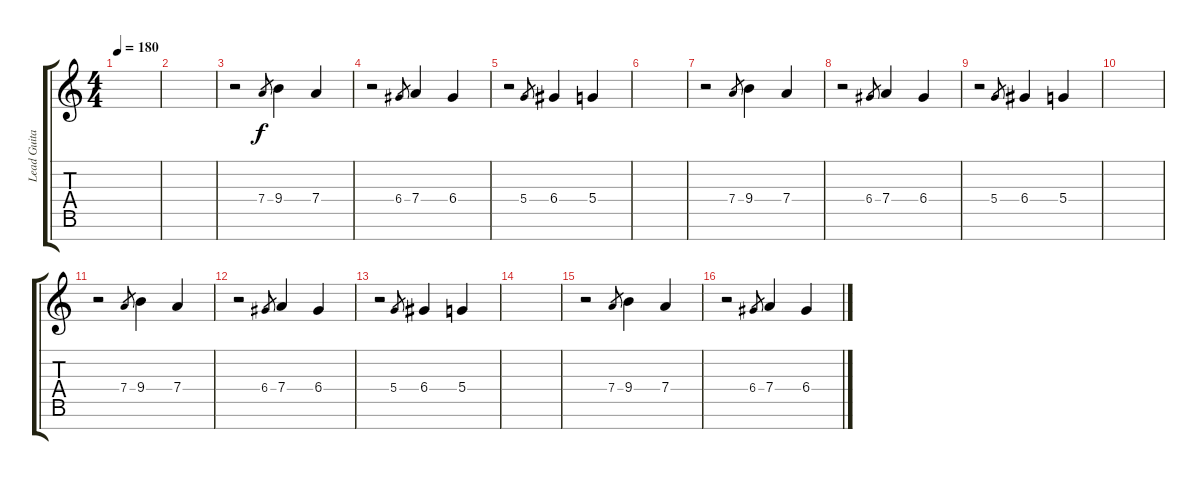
\track ("Lead Guitar" "Lead Guita") {instrument distortionguitar}
\staff {score tabs}
\tuning (E4 B3 G3 D3 A2 E2 B1) {hide}
\ts (4 4)
\tempo 180
\clef g2
\ks c
|
|
r.2 7.4.8{gr} 9.4.4 7.4.4 |
r.2 6.4.8{gr} 7.4.4 6.4.4 |
r.2 5.4.8{gr} 6.4.4 5.4.4 |
|
r.2 7.4.8{gr} 9.4.4 7.4.4 |
r.2 6.4.8{gr} 7.4.4 6.4.4 |
r.2 5.4.8{gr} 6.4.4 5.4.4 |
|
r.2 7.4.8{gr} 9.4.4 7.4.4 |
r.2 6.4.8{gr} 7.4.4 6.4.4 |
r.2 5.4.8{gr} 6.4.4 5.4.4 |
|
r.2 7.4.8{gr} 9.4.4 7.4.4 |
r.2 6.4.8{gr} 7.4.4 6.4.4
